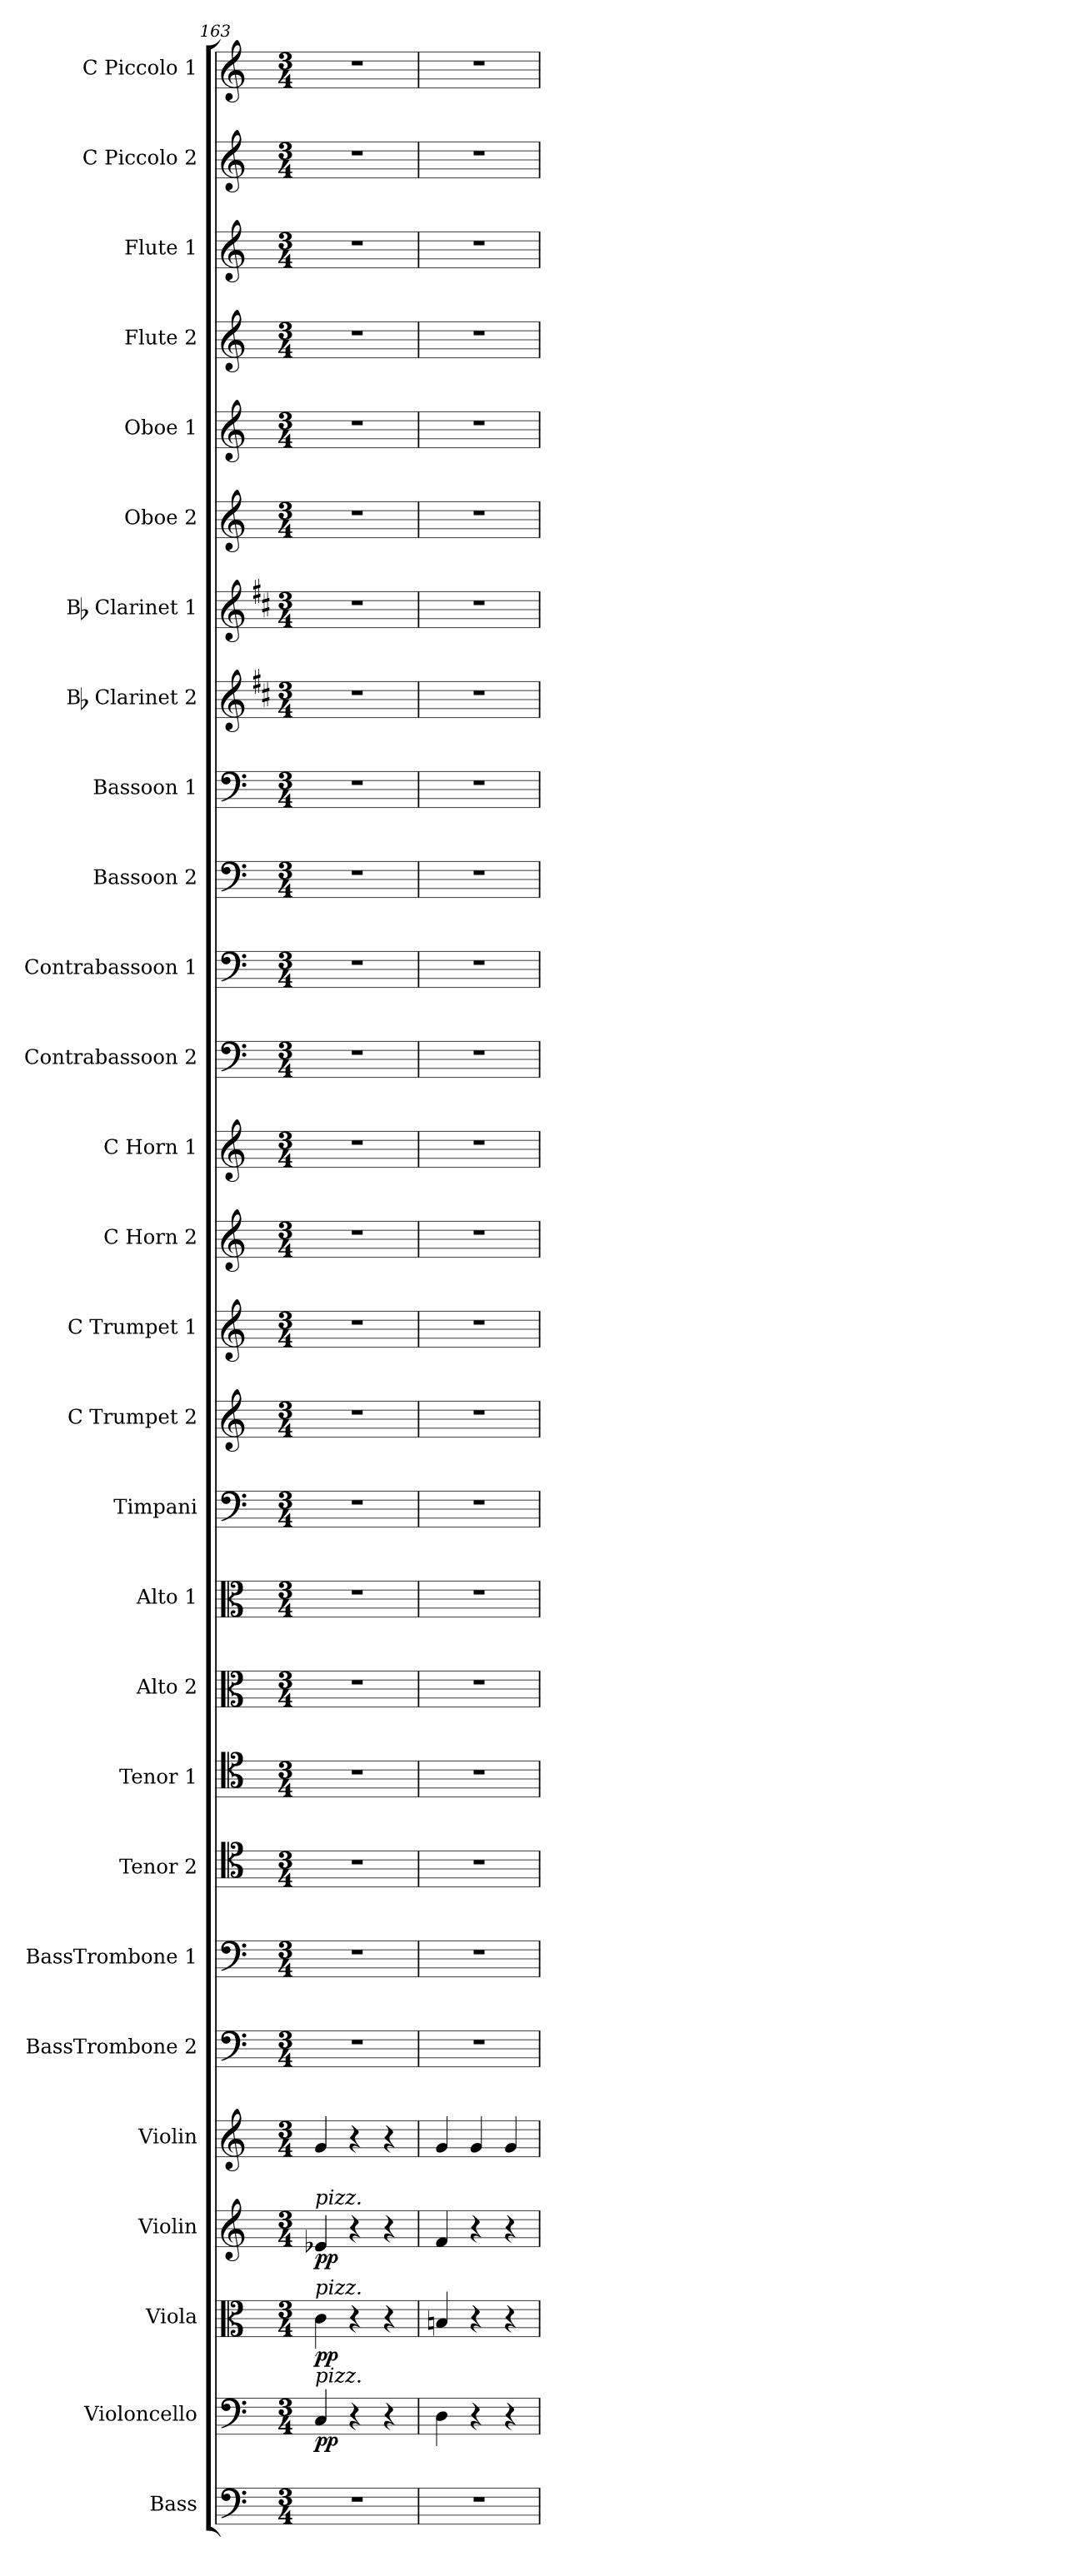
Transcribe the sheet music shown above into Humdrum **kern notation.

**kern	**kern	**dynam	**kern	**dynam	**kern	**dynam	**kern	**kern	**kern	**kern	**kern	**kern	**kern	**kern	**kern	**kern	**kern	**kern	**kern	**kern	**kern	**kern	**kern	**kern	**kern	**kern	**kern	**kern	**kern	**kern
*part28	*part27	*part27	*part26	*part26	*part25	*part25	*part24	*part23	*part22	*part21	*part20	*part19	*part18	*part17	*part16	*part15	*part14	*part13	*part12	*part11	*part10	*part9	*part8	*part7	*part6	*part5	*part4	*part3	*part2	*part1
*staff28	*staff27	*staff27	*staff26	*staff26	*staff25	*staff25	*staff24	*staff23	*staff22	*staff21	*staff20	*staff19	*staff18	*staff17	*staff16	*staff15	*staff14	*staff13	*staff12	*staff11	*staff10	*staff9	*staff8	*staff7	*staff6	*staff5	*staff4	*staff3	*staff2	*staff1
*I"Bass	*I"Violoncello	*	*I"Viola	*	*I"Violin	*	*I"Violin	*I"BassTrombone 2	*I"BassTrombone 1	*I"Tenor 2	*I"Tenor 1	*I"Alto 2	*I"Alto 1	*I"Timpani	*I"C Trumpet 2	*I"C Trumpet 1	*I"C Horn 2	*I"C Horn 1	*I"Contrabassoon 2	*I"Contrabassoon 1	*I"Bassoon 2	*I"Bassoon 1	*I"Bb Clarinet 2	*I"Bb Clarinet 1	*I"Oboe 2	*I"Oboe 1	*I"Flute 2	*I"Flute 1	*I"C Piccolo 2	*I"C Piccolo 1
*I'B	*I'Vc	*	*I'Vla	*	*I'Vln	*	*I'Vln	*I'BTrb 2	*I'BTrb 1	*I'T 2	*I'T 1	*I'A 2	*I'A 1	*I'Timp	*I'Tpt 2	*I'Tpt 1	*I'Hn 2	*I'Hn 1	*I'C Bsn 2	*I'C Bsn 1	*I'Bsn 2	*I'Bsn 1	*I'Cl 2	*I'Cl 1	*I'Ob 2	*I'Ob 1	*I'Fl 2	*I'Fl 1	*I'Picc 2	*I'Picc 1
*clefF4	*clefF4	*	*clefC3	*	*clefG2	*	*clefG2	*clefF4	*clefF4	*clefC4	*clefC4	*clefC3	*clefC3	*clefF4	*clefG2	*clefG2	*clefG2	*clefG2	*clefF4	*clefF4	*clefF4	*clefF4	*clefG2	*clefG2	*clefG2	*clefG2	*clefG2	*clefG2	*clefG2	*clefG2
*ITrd7c12	*	*	*	*	*	*	*	*	*	*	*	*	*	*	*	*	*ITrd7c12	*ITrd7c12	*ITrd7c12	*ITrd7c12	*	*	*ITrd1c2	*ITrd1c2	*	*	*	*	*ITrd-7c-12	*ITrd-7c-12
*k[]	*k[]	*	*k[]	*	*k[]	*	*k[]	*k[]	*k[]	*k[]	*k[]	*k[]	*k[]	*k[]	*k[]	*k[]	*k[]	*k[]	*k[]	*k[]	*k[]	*k[]	*k[]	*k[]	*k[]	*k[]	*k[]	*k[]	*k[]	*k[]
*M3/4	*M3/4	*	*M3/4	*	*M3/4	*	*M3/4	*M3/4	*M3/4	*M3/4	*M3/4	*M3/4	*M3/4	*M3/4	*M3/4	*M3/4	*M3/4	*M3/4	*M3/4	*M3/4	*M3/4	*M3/4	*M3/4	*M3/4	*M3/4	*M3/4	*M3/4	*M3/4	*M3/4	*M3/4
=163	=163	=163	=163	=163	=163	=163	=163	=163	=163	=163	=163	=163	=163	=163	=163	=163	=163	=163	=163	=163	=163	=163	=163	=163	=163	=163	=163	=163	=163	=163
!	!	!	!	!	!LO:TX:a:i:t=pizz.	!	!	!	!	!	!	!	!	!	!	!	!	!	!	!	!	!	!	!	!	!	!	!	!	!
!	!	!	!LO:TX:a:i:t=pizz.	!	!	!	!	!	!	!	!	!	!	!	!	!	!	!	!	!	!	!	!	!	!	!	!	!	!	!
!	!LO:TX:a:i:t=pizz.	!	!	!	!	!	!	!	!	!	!	!	!	!	!	!	!	!	!	!	!	!	!	!	!	!	!	!	!	!
!	!	!LO:DY:b	!	!LO:DY:b	!	!LO:DY:b	!	!	!	!	!	!	!	!	!	!	!	!	!	!	!	!	!	!	!	!	!	!	!	!
2.r	4C	pp	4c	pp	4e-X	pp	4g	2.r	2.r	2.r	2.r	2.r	2.r	2.r	2.r	2.r	2.r	2.r	2.r	2.r	2.r	2.r	2.r	2.r	2.r	2.r	2.r	2.r	2.r	2.r
.	4r	.	4r	.	4r	.	4r	.	.	.	.	.	.	.	.	.	.	.	.	.	.	.	.	.	.	.	.	.	.	.
.	4r	.	4r	.	4r	.	4r	.	.	.	.	.	.	.	.	.	.	.	.	.	.	.	.	.	.	.	.	.	.	.
!!LO:PB:g=z
=164	=164	=164	=164	=164	=164	=164	=164	=164	=164	=164	=164	=164	=164	=164	=164	=164	=164	=164	=164	=164	=164	=164	=164	=164	=164	=164	=164	=164	=164	=164
2.r	4D	.	4Bn	.	4f	.	4g	2.r	2.r	2.r	2.r	2.r	2.r	2.r	2.r	2.r	2.r	2.r	2.r	2.r	2.r	2.r	2.r	2.r	2.r	2.r	2.r	2.r	2.r	2.r
.	4r	.	4r	.	4r	.	4g	.	.	.	.	.	.	.	.	.	.	.	.	.	.	.	.	.	.	.	.	.	.	.
.	4r	.	4r	.	4r	.	4g	.	.	.	.	.	.	.	.	.	.	.	.	.	.	.	.	.	.	.	.	.	.	.
=	=	=	=	=	=	=	=	=	=	=	=	=	=	=	=	=	=	=	=	=	=	=	=	=	=	=	=	=	=	=
*-	*-	*-	*-	*-	*-	*-	*-	*-	*-	*-	*-	*-	*-	*-	*-	*-	*-	*-	*-	*-	*-	*-	*-	*-	*-	*-	*-	*-	*-	*-
